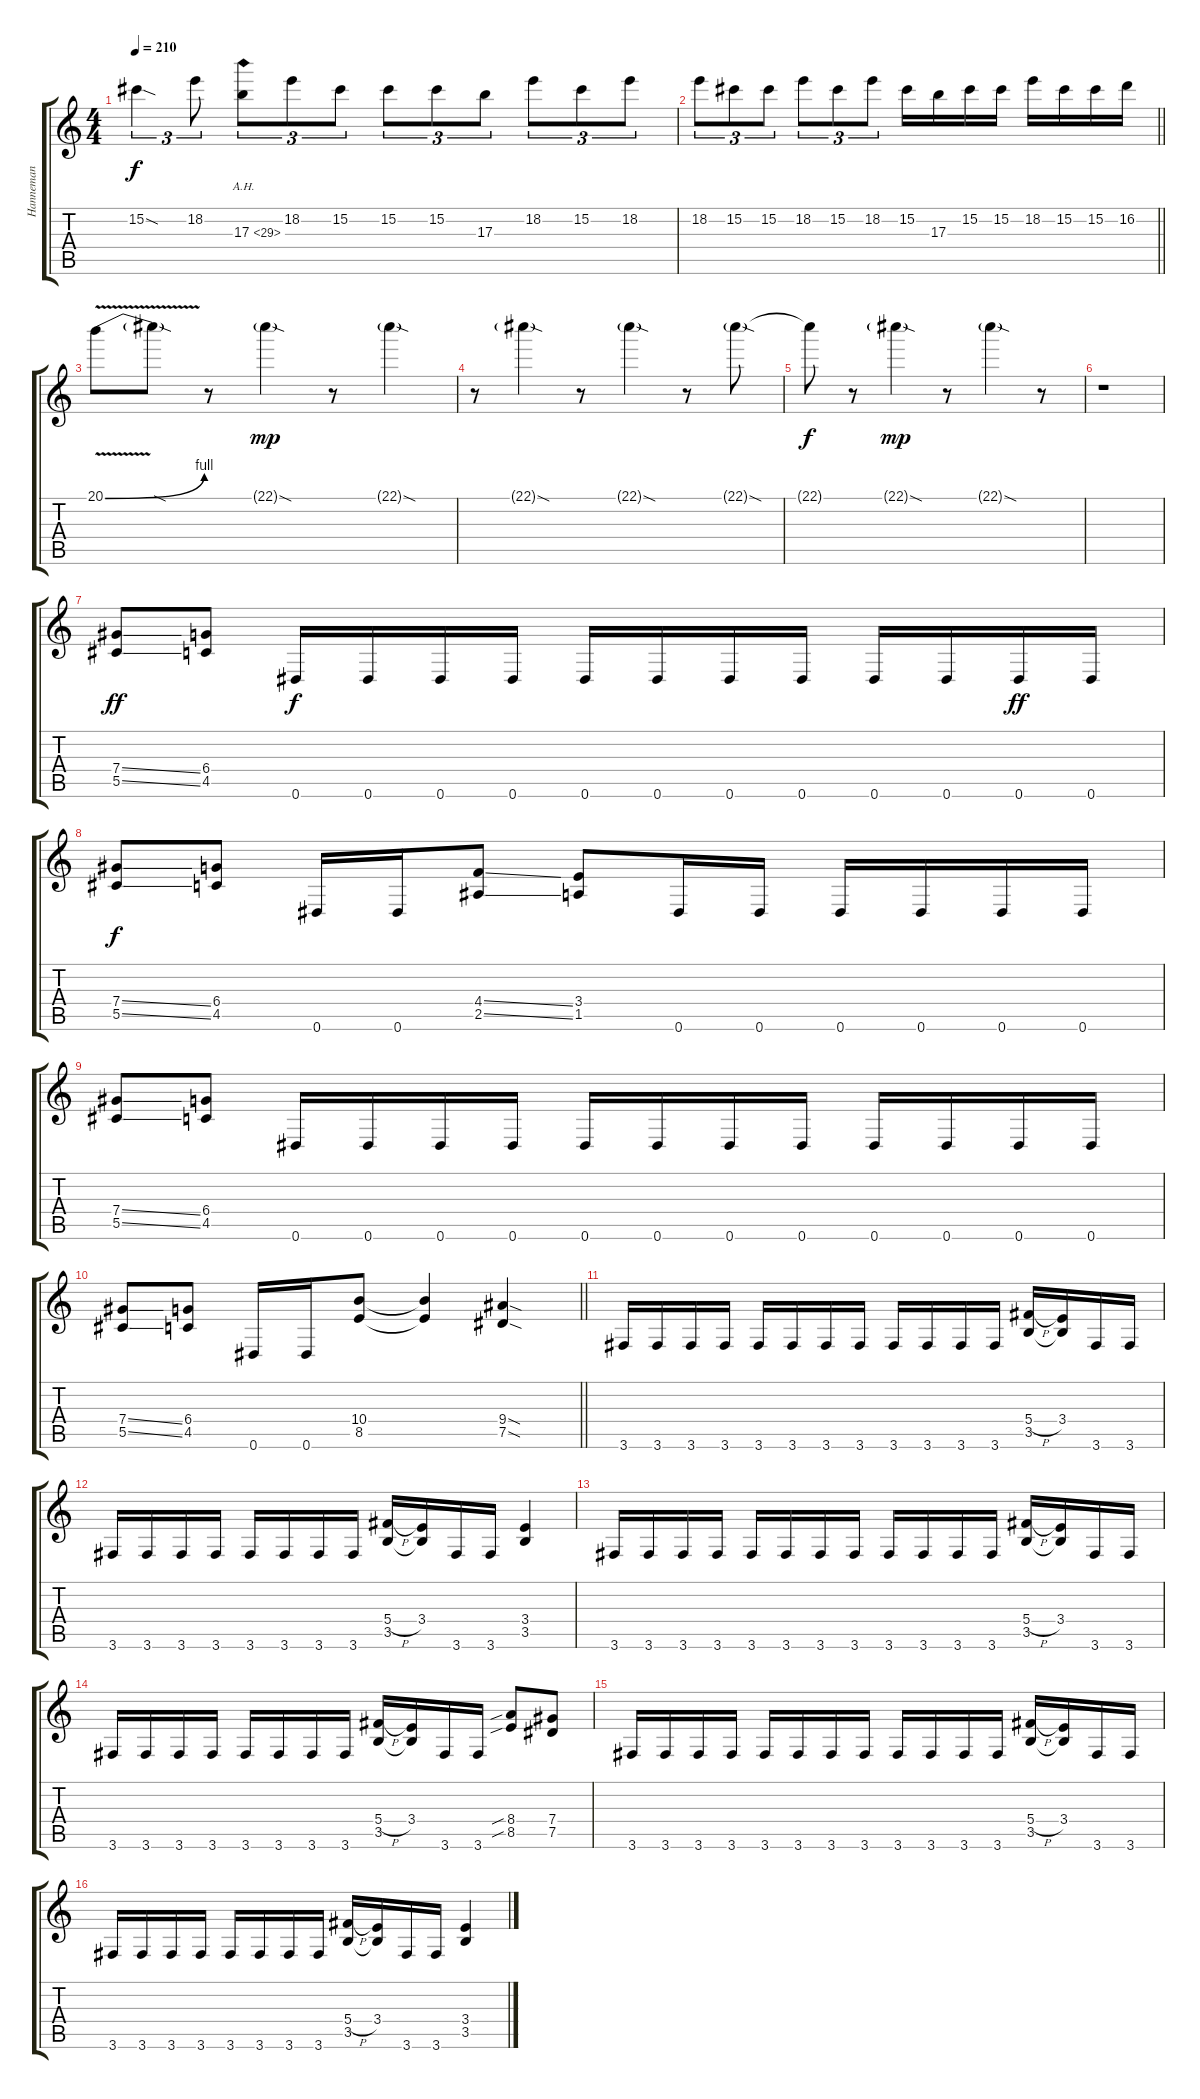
\track ("Hanneman" "Hanneman") {instrument distortionguitar}
\staff {score tabs}
\tuning (Eb4 Bb3 Gb3 Db3 Ab2 Eb2) {hide}
\ts (4 4)
\tempo 210
\clef g2
\ks c
15.2{sod t}.4{tu (3 2) dy f} 18.2.8{tu (3 2)} 17.3{ah 12}.8{tu (3 2)} 18.2.8{tu (3 2)} 15.2.8{tu (3 2)} 15.2.8{tu (3 2)} 15.2.8{tu (3 2)} 17.3.8{tu (3 2)} 18.2.8{tu (3 2)} 15.2.8{tu (3 2)} 18.2.8{tu (3 2)} |
\barLineRight lightlight
18.2.8{tu (3 2)} 15.2.8{tu (3 2)} 15.2.8{tu (3 2)} 18.2.8{tu (3 2)} 15.2.8{tu (3 2)} 18.2.8{tu (3 2)} 15.2.16 17.3.16 15.2.16 15.2.16 18.2.16 15.2.16 15.2.16 16.2.16 |
20.1{be (bend 0 0 60 4) v}.8 20.1{sod t}.8 r.8 22.1{sod g}.4{dy mp volume 16} r.8 22.1{sod g}.4{volume 14} |
r.8 22.1{sod g}.4{volume 12} r.8 22.1{sod g}.4{volume 10} r.8 22.1{sod g}.8{volume 8} |
22.1{t}.8{dy f} r.8 22.1{sod g}.4{dy mp volume 6} r.8 22.1{sod g}.4{volume 4} r.8 |
r.1 |
(7.4{ss} 5.5{ss}).8{dy ff volume 14} (6.4 4.5).8 0.6.16{dy f} 0.6.16 0.6.16 0.6.16 0.6.16 0.6.16 0.6.16 0.6.16 0.6.16 0.6.16 0.6.16{dy ff} 0.6.16 |
(7.4{ss} 5.5{ss}).8{dy f} (6.4 4.5).8 0.6.16 0.6.16 (4.4{ss} 2.5{ss}).8 (3.4 1.5).8 0.6.16 0.6.16 0.6.16 0.6.16 0.6.16 0.6.16 |
(7.4{ss} 5.5{ss}).8 (6.4 4.5).8 0.6.16 0.6.16 0.6.16 0.6.16 0.6.16 0.6.16 0.6.16 0.6.16 0.6.16 0.6.16 0.6.16 0.6.16 |
\barLineRight lightlight
(7.4{ss} 5.5{ss}).8 (6.4 4.5).8 0.6.16 0.6.16 (10.4 8.5).8 (10.4{t} 8.5{t}).4 (9.4{sod} 7.5{sod}).4 |
3.6.16 3.6.16 3.6.16 3.6.16 3.6.16 3.6.16 3.6.16 3.6.16 3.6.16 3.6.16 3.6.16 3.6.16 (5.4{h} 3.5).16 (3.4 3.5{t}).16 3.6.16 3.6.16 |
3.6.16 3.6.16 3.6.16 3.6.16 3.6.16 3.6.16 3.6.16 3.6.16 (5.4{h} 3.5).16 (3.4 3.5{t}).16 3.6.16 3.6.16 (3.4 3.5).4 |
3.6.16 3.6.16 3.6.16 3.6.16 3.6.16 3.6.16 3.6.16 3.6.16 3.6.16 3.6.16 3.6.16 3.6.16 (5.4{h} 3.5).16 (3.4 3.5{t}).16 3.6.16 3.6.16 |
3.6.16 3.6.16 3.6.16 3.6.16 3.6.16 3.6.16 3.6.16 3.6.16 (5.4{h} 3.5).16 (3.4 3.5{t}).16 3.6.16 3.6.16 (8.4{sib} 8.5{sib}).8 (7.4 7.5).8 |
3.6.16 3.6.16 3.6.16 3.6.16 3.6.16 3.6.16 3.6.16 3.6.16 3.6.16 3.6.16 3.6.16 3.6.16 (5.4{h} 3.5).16 (3.4 3.5{t}).16 3.6.16 3.6.16 |
3.6.16 3.6.16 3.6.16 3.6.16 3.6.16 3.6.16 3.6.16 3.6.16 (5.4{h} 3.5).16 (3.4 3.5{t}).16 3.6.16 3.6.16 (3.4 3.5).4
